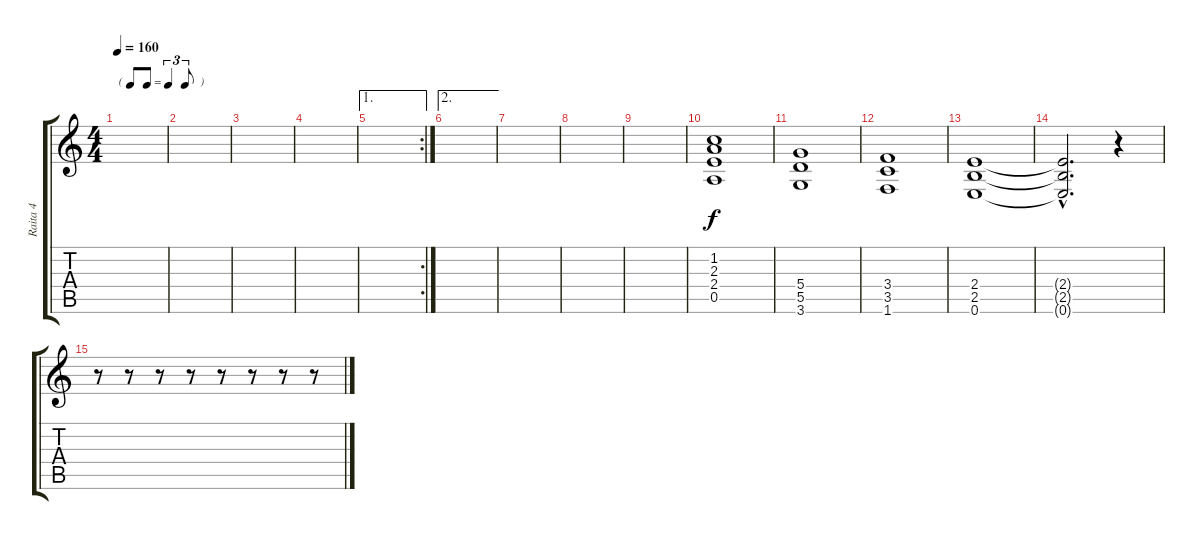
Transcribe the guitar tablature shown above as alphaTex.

\track ("Raita 4" "Raita 4") {instrument overdrivenguitar}
\staff {score tabs}
\tuning (E4 B3 G3 D3 A2 E2) {hide}
\ts (4 4)
\tf triplet8th
\tempo 160
\clef g2
\ks c
|
|
|
|
\ae 1
\rc 2
|
\ae 2
|
|
|
|
(1.2 2.3 2.4 0.5).1 |
(5.4 5.5 3.6).1 |
(3.4 3.5 1.6).1 |
(2.4 2.5 0.6).1 |
(2.4{hac t} 2.5{hac t} 0.6{hac t}).2{d} r.4 |
r.8 r.8 r.8 r.8 r.8 r.8 r.8 r.8
